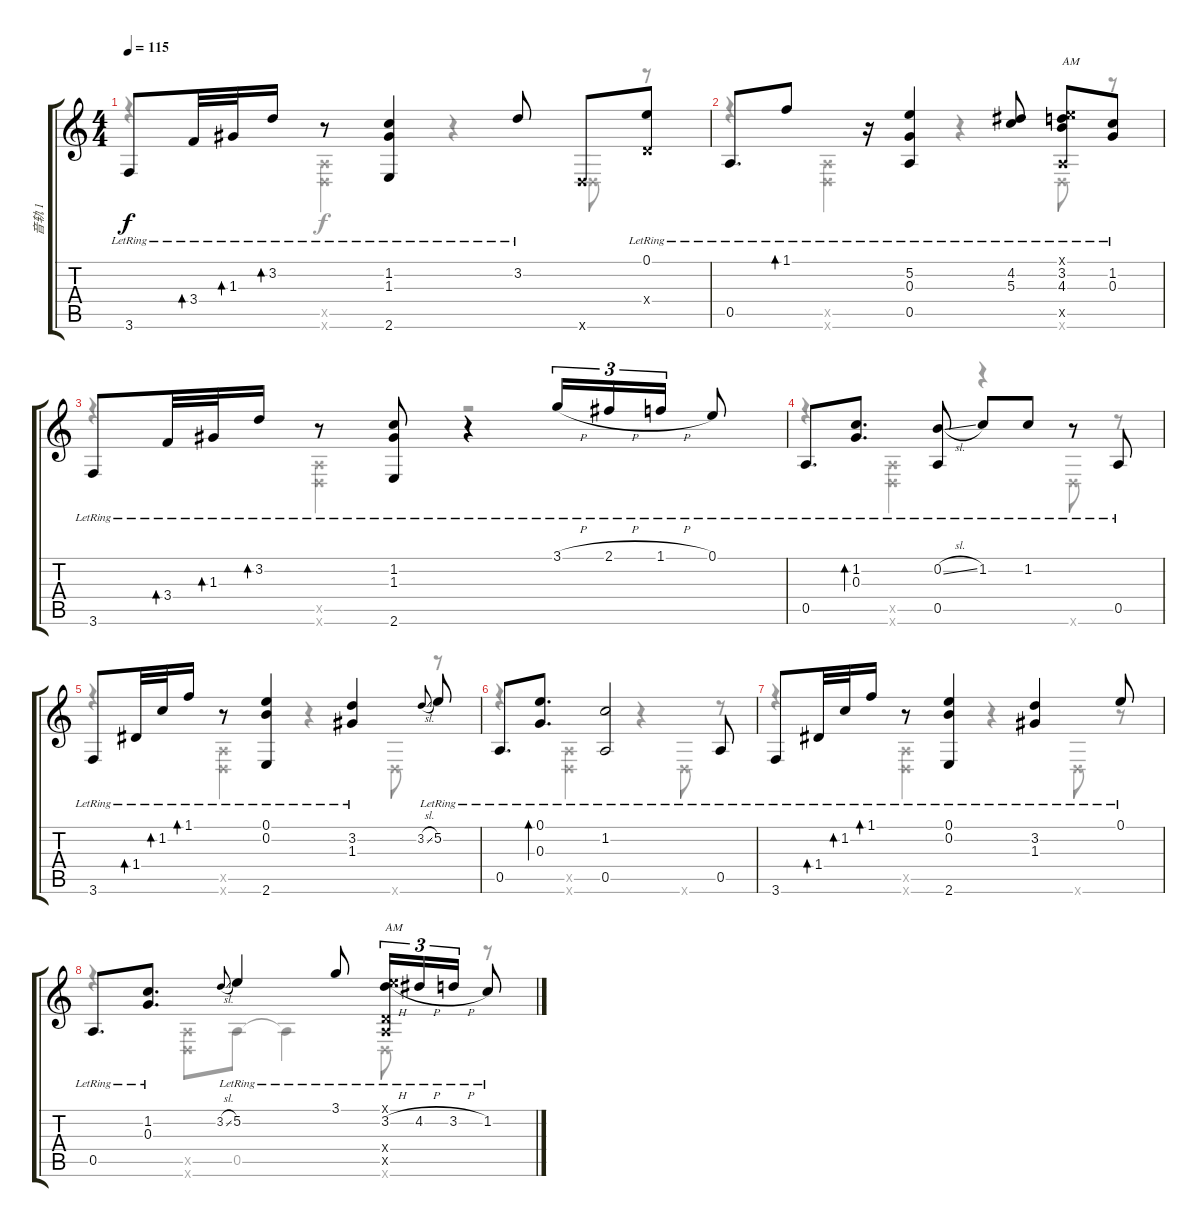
\track ("音轨 1" "音轨 1") {instrument acousticguitarsteel}
\staff {score tabs}
\tuning (E4 B3 G3 D3 A2 D2) {hide}
\voice
\ts (4 4)
\tempo 115
\clef g2
\ks c
3.6{lr}.8{dy f} 3.4{lr}.32{bd 60} 1.3{lr}.32{bd 60} 3.2{lr}.16{bd 60} r.8 (1.2{lr} 1.3{lr} 2.6{lr}).4 3.2{lr}.8 0.6{x}.8 (0.1{lr} 0.4{x}).8 |
0.5{lr}.8{d} 1.1{lr}.8{bd 60} r.16 (5.2{lr} 0.3 0.5{lr}).4 (4.2{lr} 5.3{lr}).8 (0.1{x} 3.2{lr} 4.3{lr} 0.5{x}).8{txt "AM"} (1.2{lr} 0.3{lr}).8 |
3.6{lr}.8 3.4{lr}.32{bd 60} 1.3{lr}.32{bd 60} 3.2{lr}.16{bd 60} r.8 (1.2{lr} 1.3{lr} 2.6{lr}).8 r.4 3.1{h lr}.16{tu (3 2)} 2.1{h lr}.16{tu (3 2)} 1.1{h lr}.16{tu (3 2)} 0.1{lr}.8 |
0.5{lr}.8{d} (1.2{lr} 0.3{lr}).8{d bd 60} (0.2{sl lr} 0.5{lr}).8 1.2{lr}.8 1.2{lr}.8 r.8 0.5{lr}.8 |
3.6{lr}.8 1.4{lr}.32{bd 60} 1.2{lr}.32{bd 60} 1.1{lr}.16{bd 60} r.8 (0.1{lr} 0.2{lr} 2.6{lr}).4 (3.2{lr} 1.3{lr}).4 3.2{sl}.8{gr onbeat} 5.2{lr}.8 |
0.5{lr}.8{d} (0.1{lr} 0.3{lr}).8{d bd 60} (1.2{lr} 0.5{lr}).2 0.5{lr}.8 |
3.6{lr}.8 1.4{lr}.32{bd 60} 1.2{lr}.32{bd 60} 1.1{lr}.16{bd 60} r.8 (0.1{lr} 0.2{lr} 2.6{lr}).4 (3.2{lr} 1.3{lr}).4 0.1{lr}.8 |
0.5{lr}.8{d} (1.2{lr} 0.3{lr}).8{d} 3.2{sl}.8{gr onbeat} 5.2{lr}.4 3.1{lr}.8 (0.1{x} 3.2{h lr} 0.4{x} 0.5{x}).16{tu (3 2) txt "AM"} 4.2{h lr}.16{tu (3 2)} 3.2{h lr}.16{tu (3 2)} 1.2{lr}.8
\voice
\clef g2
\ottava regular
\simile none
\ks c
r.4{dy f} (0.5{x} 0.6{x}).4 r.4 0.6{x}.8 r.8 |
r.4 (0.5{x} 0.6{x}).4 r.4 0.6{x}.8 r.8 |
r.4 (0.5{x} 0.6{x}).4 r.2 |
r.4 (0.5{x} 0.6{x}).4 r.4 0.6{x}.8 r.8 |
r.4 (0.5{x} 0.6{x}).4 r.4 0.6{x}.8 r.8 |
r.4 (0.5{x} 0.6{x}).4 r.4 0.6{x}.8 r.8 |
r.4 (0.5{x} 0.6{x}).4 r.4 0.6{x}.8 r.8 |
r.4 (0.5{x} 0.6{x}).8 0.5.8 0.5{t}.4 0.6{x}.8 r.8
